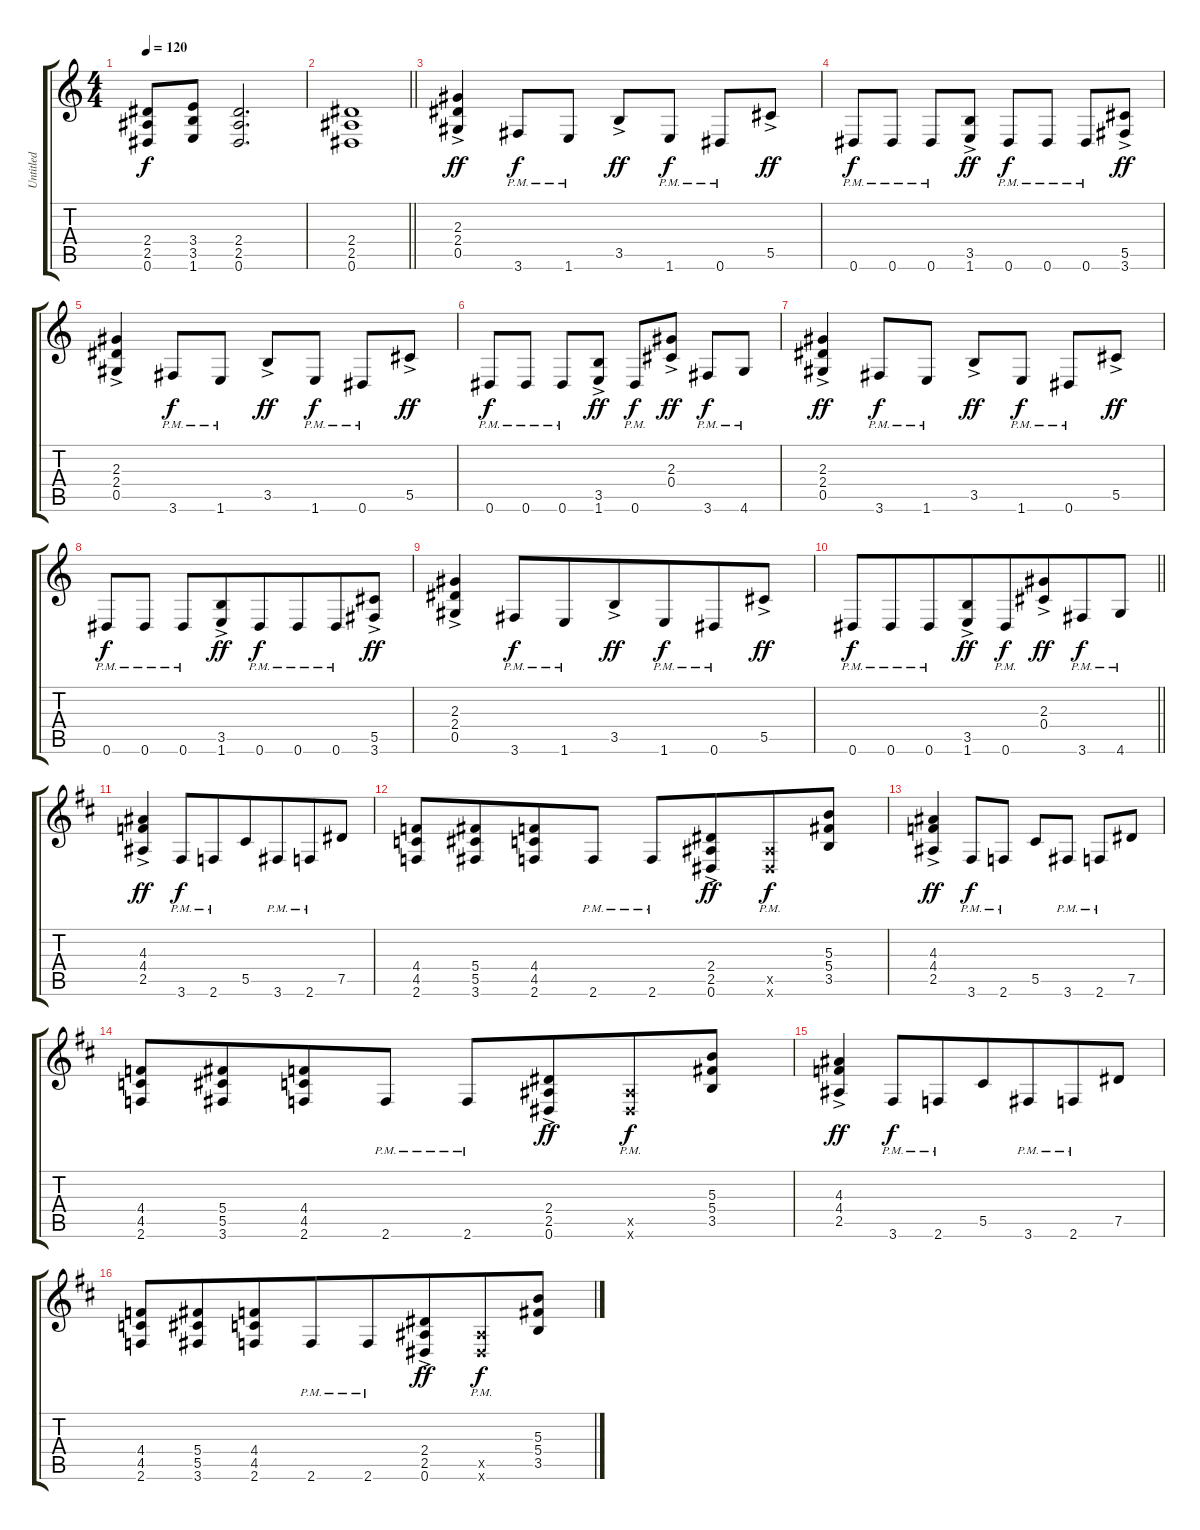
\track ("Untitled" "Untitled") {instrument overdrivenguitar}
\staff {score tabs}
\tuning (Eb4 Bb3 Gb3 Db3 Ab2 Eb2) {hide}
\ts (4 4)
\tempo 120
\clef g2
\ks c
(2.4 2.5 0.6).8{dy f} (3.4 3.5 1.6).8 (2.4 2.5 0.6).2{d} |
\barLineRight lightlight
(2.4 2.5 0.6).1 |
(2.3{ac} 2.4{ac} 0.5{ac}).4{dy ff} 3.6{pm}.8{dy f} 1.6{pm}.8 3.5{ac}.8{dy ff} 1.6{pm}.8{dy f} 0.6{pm}.8 5.5{ac}.8{dy ff} |
0.6{pm}.8{dy f} 0.6{pm}.8 0.6{pm}.8 (3.5{ac} 1.6{ac}).8{dy ff} 0.6{pm}.8{dy f} 0.6{pm}.8 0.6{pm}.8 (5.5{ac} 3.6{ac}).8{dy ff} |
(2.3{ac} 2.4{ac} 0.5{ac}).4 3.6{pm}.8{dy f} 1.6{pm}.8 3.5{ac}.8{dy ff beam merge} 1.6{pm}.8{dy f} 0.6{pm}.8 5.5{ac}.8{dy ff} |
0.6{pm}.8{dy f} 0.6{pm}.8 0.6{pm}.8 (3.5{ac} 1.6{ac}).8{dy ff} 0.6{pm}.8{dy f} (2.3{ac} 0.4{ac}).8{dy ff} 3.6{pm}.8{dy f beam merge} 4.6{pm}.8 |
(2.3{ac} 2.4{ac} 0.5{ac}).4{dy ff beam merge} 3.6{pm}.8{dy f beam merge} 1.6{pm}.8 3.5{ac}.8{dy ff beam merge} 1.6{pm}.8{dy f} 0.6{pm}.8 5.5{ac}.8{dy ff} |
0.6{pm}.8{dy f beam merge} 0.6{pm}.8 0.6{pm}.8{beam merge} (3.5{ac} 1.6{ac}).8{dy ff beam merge} 0.6{pm}.8{dy f beam merge} 0.6{pm}.8{beam merge} 0.6{pm}.8{beam merge} (5.5{ac} 3.6{ac}).8{dy ff} |
(2.3{ac} 2.4{ac} 0.5{ac}).4{beam merge} 3.6{pm}.8{dy f beam merge} 1.6{pm}.8{beam merge} 3.5{ac}.8{dy ff beam merge} 1.6{pm}.8{dy f beam merge} 0.6{pm}.8 5.5{ac}.8{dy ff} |
\barLineRight lightlight
0.6{pm}.8{dy f} 0.6{pm}.8{beam merge} 0.6{pm}.8 (3.5{ac} 1.6{ac}).8{dy ff beam merge} 0.6{pm}.8{dy f beam merge} (2.3{ac} 0.4{ac}).8{dy ff beam merge} 3.6{pm}.8{dy f beam merge} 4.6{pm}.8 |
\ks d
(4.3{ac} 4.4{ac} 2.5{ac}).4{dy ff beam merge} 3.6{pm}.8{dy f beam merge} 2.6{pm}.8{beam merge} 5.5.8{beam merge} 3.6{pm}.8{beam merge} 2.6{pm}.8{beam merge} 7.5.8 |
(4.4 4.5 2.6).8 (5.4 5.5 3.6).8{beam merge} (4.4 4.5 2.6).8{beam merge} 2.6{pm}.8 2.6{pm}.8 (2.4{ac} 2.5{ac} 0.6{ac}).8{dy ff beam merge} (2.5{pm x} 0.6{pm x}).8{dy f} (5.3 5.4 3.5).8 |
(4.3{ac} 4.4{ac} 2.5{ac}).4{dy ff beam merge} 3.6{pm}.8{dy f beam merge} 2.6{pm}.8 5.5.8{beam merge} 3.6{pm}.8 2.6{pm}.8{beam merge} 7.5.8 |
(4.4 4.5 2.6).8{beam merge} (5.4 5.5 3.6).8{beam merge} (4.4 4.5 2.6).8{beam merge} 2.6{pm}.8 2.6{pm}.8{beam merge} (2.4{ac} 2.5{ac} 0.6{ac}).8{dy ff beam merge} (2.5{pm x} 0.6{pm x}).8{dy f beam merge} (5.3 5.4 3.5).8 |
(4.3{ac} 4.4{ac} 2.5{ac}).4{dy ff beam merge} 3.6{pm}.8{dy f} 2.6{pm}.8{beam merge} 5.5.8{beam merge} 3.6{pm}.8{beam merge} 2.6{pm}.8{beam merge} 7.5.8 |
(4.4 4.5 2.6).8{beam merge} (5.4 5.5 3.6).8{beam merge} (4.4 4.5 2.6).8 2.6{pm}.8{beam merge} 2.6{pm}.8{beam merge} (2.4{ac} 2.5{ac} 0.6{ac}).8{dy ff beam merge} (2.5{pm x} 0.6{pm x}).8{dy f beam merge} (5.3 5.4 3.5).8
